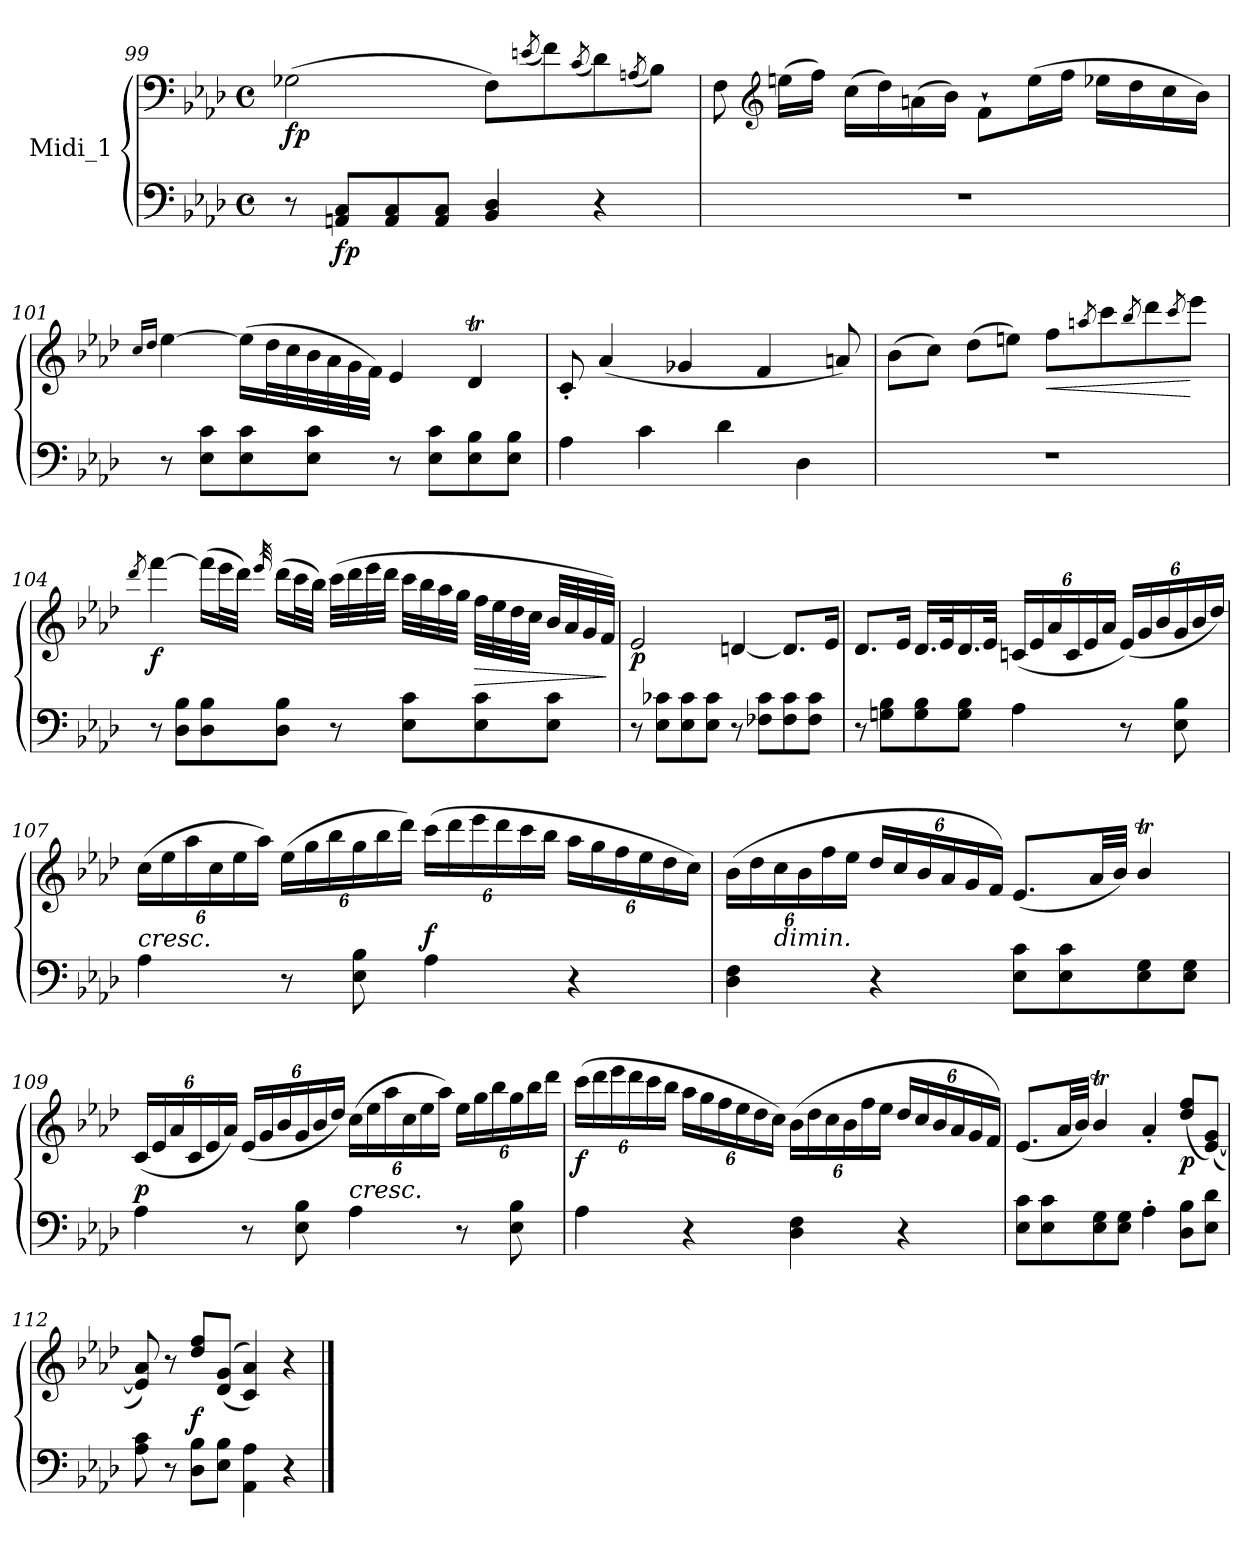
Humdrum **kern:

**kern	**kern	**dynam
*part1	*part1	*part1
*staff2	*staff1	*staff1/2
*I"Midi_1	*	*
*clefF4	*clefF4	*
*k[b-e-a-d-]	*k[b-e-a-d-]	*
*A-:	*A-:	*
*M4/4	*M4/4	*
*met(c)	*met(c)	*
=99	=99	=99
!	!	!LO:DY:b
8r	(>2G-X\	fp
!	!	!LO:DY:b=2
8AAn/ 8C/L	.	fp
8AA/ 8C/	.	.
8AA/ 8C/J	.	.
4BB-/ 4D-/	8F\L)	.
.	(>8qen/	.
.	8f\)	.
.	(>8qc/	.
4r	8d-\)	.
.	(>8qAn/	.
.	8B-\J)	.
=100	=100	=100
1r	8F\	.
*	*clefG2	*
.	(>16een\LL	.
.	16ff\JJ)	.
.	(>16cc\LL	.
.	16dd-\)	.
.	(>16an\	.
.	16b-\JJ)	.
.	8f`\L	.
.	(>16ee\L	.
.	16ff\JJ	.
.	16ee-X\LL	.
.	16dd-\	.
.	16cc\	.
.	16b-\JJ)	.
!!LO:LB:g=z
=101	=101	=101
.	16qcc/LL	.
.	16qdd-/JJ	.
8r	[4ee-\	.
8E-\ 8c\L	.	.
8E-\ 8c\	(>16ee-\LL]	.
.	32dd-\L	.
.	32cc\	.
8E-\ 8c\J	32b-\	.
.	32a-\	.
.	32g\	.
.	32f\JJJ)	.
8r	4e-/	.
8E-\ 8c\L	.	.
8E-\ 8B-\	4d-T/	.
8E-\ 8B-\J	.	.
!!LO:LB:g=z
=102	=102	=102
4A-\	8c'/	.
.	(4a-/	.
4c\	.	.
.	4g-X/	.
4d-\	.	.
.	4f/	.
4D-\	.	.
.	8an/)	.
=103	=103	=103
1r	(>8b-\L	.
.	8cc\J)	.
.	(>8dd-\L	.
.	8een\J)	.
!	!	!LO:HP:b
.	8ff\L	<
.	8qaan/	.
.	8ccc\	.
.	8qbb-/	.
.	8ddd-\	.
.	8qccc/	.
.	8eee-i\J	[
!!LO:LB:g=z
=104	=104	=104
.	8qddd-/	.
!	!	!LO:DY:b
8r	[4fff\	f
8D-\ 8B-\L	.	.
8D-\ 8B-\	(>16fff\LL]	.
.	32eee-\L	.
.	32ddd-\JJJ)	.
.	32qeee-/	.
8D-\ 8B-\J	(>16ddd-\LL	.
.	32ccc\L	.
.	32bb-\JJJ)	.
8r	(>32ccc\LLL	.
.	32ddd-\	.
.	32eee-\	.
.	32ddd-\JJJ	.
8E-\ 8c\L	32ccc\LLL	.
.	32bb-\	.
.	32aa-\	.
.	32gg\JJJ	.
!	!	!LO:HP:b
8E-\ 8c\	32ff\LLL	>
.	32ee-\	.
.	32dd-\	.
.	32cc\JJJ	.
8E-\ 8c\J	32b-/LLL	.
.	32a-/	.
.	32g/	.
.	32f/JJJ)	.
.	.	]
!!LO:LB:g=z
=105	=105	=105
!	!	!LO:DY:b
8r	2e-/	p
8E-\ 8c-X\L	.	.
8E-\ 8c-\	.	.
8E-\ 8c-\J	.	.
8r	[4dn/	.
8F-X\ 8c-\L	.	.
8F-\ 8c-\	8.d/L]	.
8F-\ 8c-\J	.	.
.	16e-/Jk	.
=106	=106	=106
8r	8.d-i/L	.
8Gni\ 8B-\L	.	.
.	16e-/Jk	.
8G\ 8B-\	16.d-/LL	.
.	32e-/K	.
8G\ 8B-\J	16.d-/	.
.	32e-/JJk	.
*	*Xbrackettup	*
4A-\	(24cni/LL	.
.	24e-/	.
.	24a-/	.
.	24c/	.
.	24e-/	.
.	24a-/JJ	.
8r	(24e-/LL)	.
.	24g/	.
.	24b-/	.
8E-\ 8B-\	24g/	.
.	24b-/	.
.	24dd-/JJ)	.
!!LO:PB:g=z
=107	=107	=107
!LO:TX:a:i:t=cresc.	!	!
4A-\	(>24cc\LL	.
.	24ee-\	.
.	24aa-\	.
.	24cc\	.
.	24ee-\	.
.	24aa-\JJ)	.
8r	(>24ee-\LL	.
.	24gg\	.
.	24bb-\	.
8E-\ 8B-\	24gg\	.
.	24bb-\	.
.	24ddd-\JJ)	.
!	!	!LO:DY:a=2
4A-\	(>24ccc\LL	f
.	24ddd-\	.
.	24eee-\	.
.	24ddd-\	.
.	24ccc\	.
.	24bb-\JJ	.
4r	24aa-\LL	.
.	24gg\	.
.	24ff\	.
.	24ee-\	.
.	24dd-\	.
.	24cc\JJ)	.
!!LO:LB:g=z
=108	=108	=108
4D-\ 4F\	(24b-\LL	.
.	24dd-\	.
!	!LO:TX:b:i:t=dimin.	!
.	24cc\	.
.	24b-\	.
.	24ff\	.
.	24ee-\JJ	.
4r	24dd-/LL	.
.	24cc/	.
.	24b-/	.
.	24a-/	.
.	24g/	.
.	24f/JJ)	.
8E-\ 8c\L	(8.e-/L	.
8E-\ 8c\	.	.
.	32a-/LL	.
.	32b-/JJJ)	.
8E-\ 8G\	4b-T/	.
8E-\ 8G\J	.	.
=109	=109	=109
!	!	!LO:DY:a=2
4A-\	(24c/LL	p
.	24e-/	.
.	24a-/	.
.	24c/	.
.	24e-/	.
.	24a-/JJ)	.
8r	(24e-/LL	.
.	24g/	.
.	24b-/	.
8E-\ 8B-\	24g/	.
.	24b-/	.
.	24dd-/JJ)	.
!LO:TX:a:i:t=cresc.	!	!
4A-\	(>24cc\LL	.
.	24ee-\	.
.	24aa-\	.
.	24cc\	.
.	24ee-\	.
.	24aa-\JJ)	.
8r	24ee-\LL	.
.	24gg\	.
.	24bb-\	.
8E-\ 8B-\	24gg\	.
.	24bb-\	.
.	24ddd-\JJ	.
!!LO:LB:g=z
=110	=110	=110
!	!	!LO:DY:b
4A-\	(>24ccc\LL	f
.	24ddd-\	.
.	24eee-\	.
.	24ddd-\	.
.	24ccc\	.
.	24bb-\JJ	.
4r	24aa-\LL	.
.	24gg\	.
.	24ff\	.
.	24ee-\	.
.	24dd-\	.
.	24cc\JJ)	.
4D-\ 4F\	(24b-\LL	.
.	24dd-\	.
.	24cc\	.
.	24b-\	.
.	24ff\	.
.	24ee-\JJ	.
4r	24dd-/LL	.
.	24cc/	.
.	24b-/	.
.	24a-/	.
.	24g/	.
.	24f/JJ)	.
=111	=111	=111
8E-\ 8c\L	(8.e-/L	.
8E-\ 8c\	.	.
.	32a-/LL	.
.	32b-/JJJ)	.
8E-\ 8G\	4b-T/	.
8E-\ 8G\J	.	.
4A-'\	4a-'/	.
!	!	!LO:DY:b
8D-\ 8B-\L	(8dd-/ 8ff/L	p
(>8E-\ 8d-\J	([8e-/ 8g/J)	.
=112	=112	=112
8A-\ 8c\	8e-/] 8a-/)	.
8r	8r	.
!	!	!LO:DY:a=2
8D-\ 8B-\L	8dd-/ 8ff/L	f
8E-\ 8B-\J	((8d-/ 8g/J)	.
4AA-\ 4A-\	4c/ 4a-/))	.
4r	4r	.
==	==	==
*-	*-	*-
